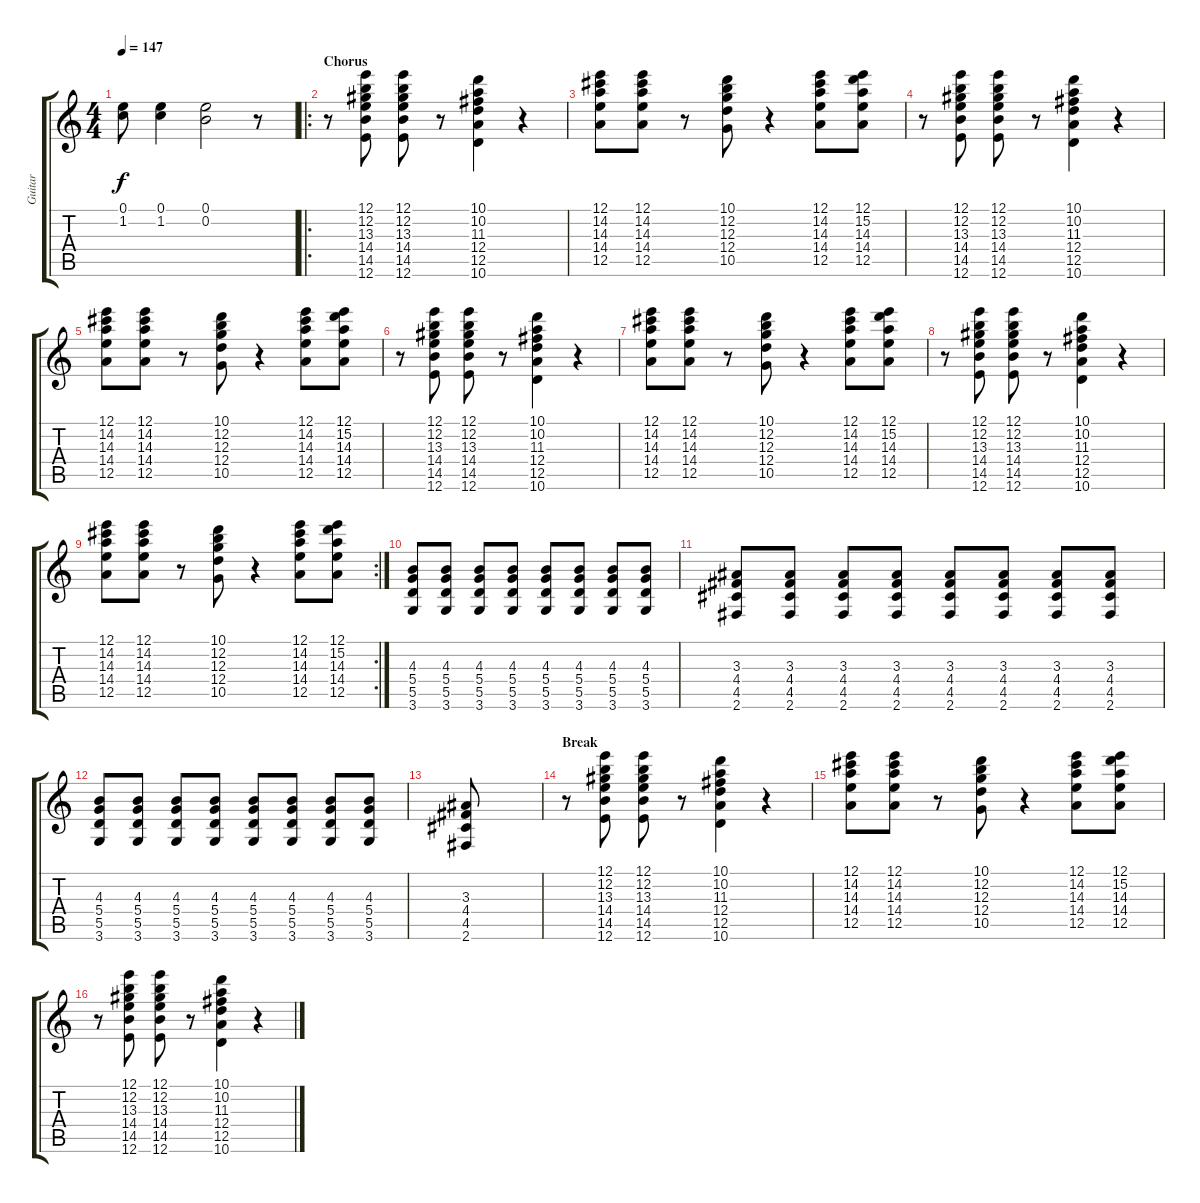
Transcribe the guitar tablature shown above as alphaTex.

\track ("Guitar" "Guitar") {instrument distortionguitar}
\staff {score tabs}
\tuning (E4 B3 G3 D3 A2 E2) {hide}
\ts (4 4)
\tempo 147
\clef g2
\ks c
(0.1 1.2).8{dy f} (0.1 1.2).4 (0.1 0.2).2 r.8 |
\ro
\section ("" "Chorus")
r.8 (12.1 12.2 13.3 14.4 14.5 12.6).8 (12.1 12.2 13.3 14.4 14.5 12.6).8 r.8 (10.1 10.2 11.3 12.4 12.5 10.6).4 r.4 |
(12.1 14.2 14.3 14.4 12.5).8 (12.1 14.2 14.3 14.4 12.5).8 r.8 (10.1 12.2 12.3 12.4 10.5).8 r.4 (12.1 14.2 14.3 14.4 12.5).8 (12.1 15.2 14.3 14.4 12.5).8 |
r.8 (12.1 12.2 13.3 14.4 14.5 12.6).8 (12.1 12.2 13.3 14.4 14.5 12.6).8 r.8 (10.1 10.2 11.3 12.4 12.5 10.6).4 r.4 |
(12.1 14.2 14.3 14.4 12.5).8 (12.1 14.2 14.3 14.4 12.5).8 r.8 (10.1 12.2 12.3 12.4 10.5).8 r.4 (12.1 14.2 14.3 14.4 12.5).8 (12.1 15.2 14.3 14.4 12.5).8 |
r.8 (12.1 12.2 13.3 14.4 14.5 12.6).8 (12.1 12.2 13.3 14.4 14.5 12.6).8 r.8 (10.1 10.2 11.3 12.4 12.5 10.6).4 r.4 |
(12.1 14.2 14.3 14.4 12.5).8 (12.1 14.2 14.3 14.4 12.5).8 r.8 (10.1 12.2 12.3 12.4 10.5).8 r.4 (12.1 14.2 14.3 14.4 12.5).8 (12.1 15.2 14.3 14.4 12.5).8 |
r.8 (12.1 12.2 13.3 14.4 14.5 12.6).8 (12.1 12.2 13.3 14.4 14.5 12.6).8 r.8 (10.1 10.2 11.3 12.4 12.5 10.6).4 r.4 |
\rc 2
(12.1 14.2 14.3 14.4 12.5).8 (12.1 14.2 14.3 14.4 12.5).8 r.8 (10.1 12.2 12.3 12.4 10.5).8 r.4 (12.1 14.2 14.3 14.4 12.5).8 (12.1 15.2 14.3 14.4 12.5).8 |
(4.3 5.4 5.5 3.6).8 (4.3 5.4 5.5 3.6).8 (4.3 5.4 5.5 3.6).8 (4.3 5.4 5.5 3.6).8 (4.3 5.4 5.5 3.6).8 (4.3 5.4 5.5 3.6).8 (4.3 5.4 5.5 3.6).8 (4.3 5.4 5.5 3.6).8 |
(3.3 4.4 4.5 2.6).8 (3.3 4.4 4.5 2.6).8 (3.3 4.4 4.5 2.6).8 (3.3 4.4 4.5 2.6).8 (3.3 4.4 4.5 2.6).8 (3.3 4.4 4.5 2.6).8 (3.3 4.4 4.5 2.6).8 (3.3 4.4 4.5 2.6).8 |
(4.3 5.4 5.5 3.6).8 (4.3 5.4 5.5 3.6).8 (4.3 5.4 5.5 3.6).8 (4.3 5.4 5.5 3.6).8 (4.3 5.4 5.5 3.6).8 (4.3 5.4 5.5 3.6).8 (4.3 5.4 5.5 3.6).8 (4.3 5.4 5.5 3.6).8 |
(3.3 4.4 4.5 2.6).8 |
\section ("" "Break")
r.8 (12.1 12.2 13.3 14.4 14.5 12.6).8 (12.1 12.2 13.3 14.4 14.5 12.6).8 r.8 (10.1 10.2 11.3 12.4 12.5 10.6).4 r.4 |
(12.1 14.2 14.3 14.4 12.5).8 (12.1 14.2 14.3 14.4 12.5).8 r.8 (10.1 12.2 12.3 12.4 10.5).8 r.4 (12.1 14.2 14.3 14.4 12.5).8 (12.1 15.2 14.3 14.4 12.5).8 |
r.8 (12.1 12.2 13.3 14.4 14.5 12.6).8 (12.1 12.2 13.3 14.4 14.5 12.6).8 r.8 (10.1 10.2 11.3 12.4 12.5 10.6).4 r.4
